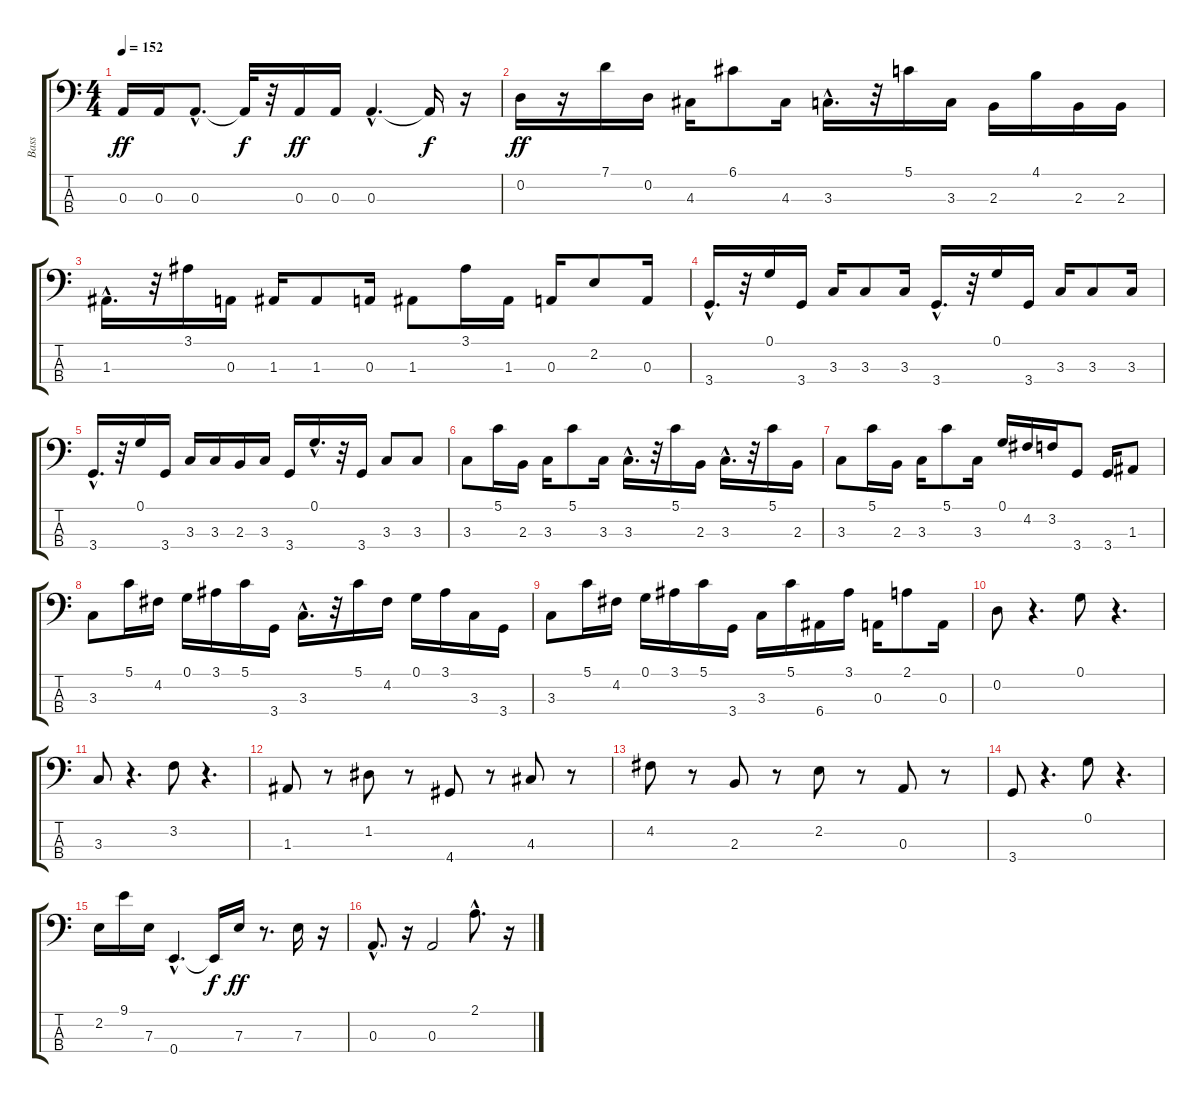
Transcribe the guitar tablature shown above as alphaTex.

\track ("Bass                " "Bass      ") {instrument synthbass2}
\staff {score tabs}
\tuning (G2 D2 A1 E1) {hide}
\ts (4 4)
\tempo 152
\clef f4
\ks c
0.3.16{dy ff instrument synthbass2} 0.3.16 0.3{hac}.8{d} 0.3{t}.32{dy f} r.32 0.3.16{dy ff} 0.3.16 0.3{hac}.4{d} 0.3{t}.16{dy f} r.16 |
0.2.16{dy ff} r.16 7.1.16 0.2.16 4.3.16 6.1.8 4.3.16 3.3{hac}.16{d} r.32 5.1.16 3.3.16 2.3.16 4.1.16 2.3.16 2.3.16 |
1.3{hac}.16{d} r.32 3.1.16 0.3.16 1.3.16 1.3.8 0.3.16 1.3.8 3.1.16 1.3.16 0.3.16 2.2.8 0.3.16 |
3.4{hac}.16{d} r.32 0.1.16 3.4.16 3.3.16 3.3.8 3.3.16 3.4{hac}.16{d} r.32 0.1.16 3.4.16 3.3.16 3.3.8 3.3.16 |
3.4{hac}.16{d} r.32 0.1.16 3.4.16 3.3.16 3.3.16 2.3.16 3.3.16 3.4.16 0.1{hac}.16{d} r.32 3.4.16 3.3.8 3.3.8 |
3.3.8 5.1.16 2.3.16 3.3.16 5.1.8 3.3.16 3.3{hac}.16{d} r.32 5.1.16 2.3.16 3.3{hac}.16{d} r.32 5.1.16 2.3.16 |
3.3.8 5.1.16 2.3.16 3.3.16 5.1.8 3.3.16 0.1.16 4.2.16 3.2.16 3.4.8 3.4.16 1.3.8 |
3.3.8 5.1.16 4.2.16 0.1.16 3.1.16 5.1.16 3.4.16 3.3{hac}.16{d} r.32 5.1.16 4.2.16 0.1.16 3.1.16 3.3.16 3.4.16 |
3.3.8 5.1.16 4.2.16 0.1.16 3.1.16 5.1.16 3.4.16 3.3.16 5.1.16 6.4.16 3.1.16 0.3.16 2.1.8 0.3.16 |
0.2.8 r.4{d} 0.1.8 r.4{d} |
3.3.8 r.4{d} 3.2.8 r.4{d} |
1.3.8 r.8 1.2.8 r.8 4.4.8 r.8 4.3.8 r.8 |
4.2.8 r.8 2.3.8 r.8 2.2.8 r.8 0.3.8 r.8 |
3.4.8 r.4{d} 0.1.8 r.4{d} |
2.2.16 9.1.16 7.3.16 0.4{hac}.4{d} 0.4{t}.16{dy f} 7.3.16{dy ff} r.8{d} 7.3.16 r.16 |
0.3{hac}.8{d} r.16 0.3.2 2.1{hac}.8{d} r.16
